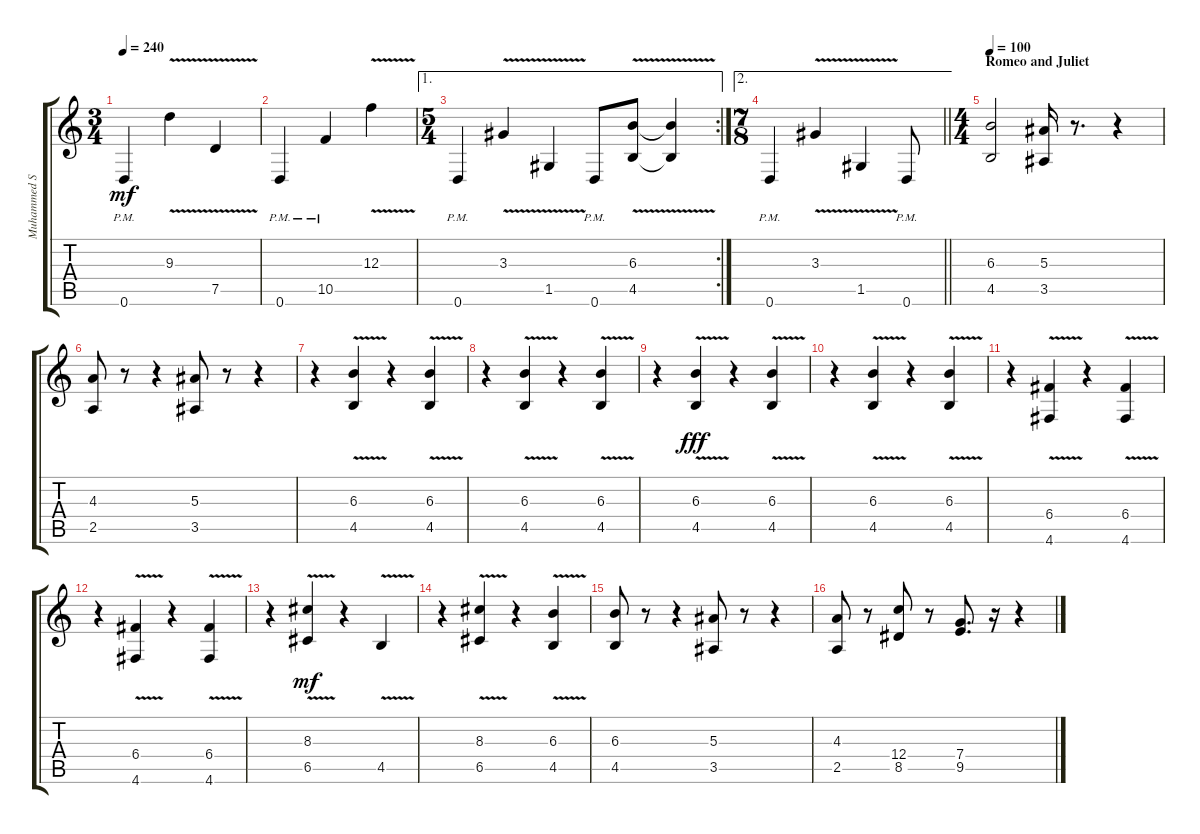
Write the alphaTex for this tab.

\track ("Muhammed Suicmez" "Muhammed S") {instrument distortionguitar}
\staff {score tabs}
\tuning (D4 A3 F3 C3 G2 D2) {hide}
\ts (3 4)
\tempo 240
\clef g2
\ks c
0.6{pm}.4{dy mf} 9.3{v}.4 7.5{v}.4 |
0.6{pm}.4 10.5{pm}.4 12.3{v}.4 |
\ae 1
\rc 2
\ts (5 4)
0.6{pm}.4 3.3{v}.4 1.5{v}.4 0.6{pm}.8 (6.3{v} 4.5{v}).8 (6.3{v t} 4.5{v t}).4 |
\ae 2
\ts (7 8)
\barLineRight lightlight
0.6{pm}.4 3.3{v}.4 1.5{v}.4 0.6{pm}.8 |
\ts (4 4)
\section ("" "Romeo and Juliet")
\tempo 100
(6.3 4.5).2 (5.3 3.5).16 r.8{d} r.4 |
(4.3 2.5).8 r.8 r.4 (5.3 3.5).8 r.8 r.4 |
r.4 (6.3{v} 4.5{v}).4 r.4 (6.3{v} 4.5{v}).4 |
r.4 (6.3{v} 4.5{v}).4 r.4 (6.3{v} 4.5{v}).4 |
r.4 (6.3{v} 4.5{v}).4{dy fff} r.4 (6.3{v} 4.5{v}).4 |
r.4 (6.3{v} 4.5{v}).4 r.4 (6.3{v} 4.5{v}).4 |
r.4 (6.4{v} 4.6{v}).4 r.4 (6.4{v} 4.6{v}).4 |
r.4 (6.4{v} 4.6{v}).4 r.4 (6.4{v} 4.6{v}).4 |
r.4 (8.3{v} 6.5{v}).4{dy mf} r.4 4.5{v}.4 |
r.4 (8.3{v} 6.5{v}).4 r.4 (6.3{v} 4.5{v}).4 |
(6.3 4.5).8 r.8 r.4 (5.3 3.5).8 r.8 r.4 |
(4.3 2.5).8 r.8 (12.4 8.5).8 r.8 (7.4 9.5).8{d} r.16 r.4
